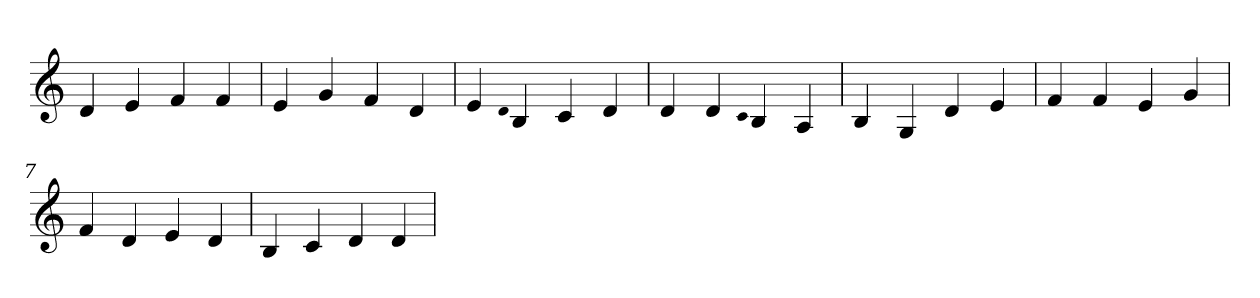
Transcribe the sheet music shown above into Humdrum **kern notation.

**kern
*part1
*staff1
*clefG2
=1
4d
4e
4f
4f
=2
4e
4g
4f
4d
=3
4e
qqd
4B
4c
4d
=4
4d
4d
qqc
4B
4A
=5
4B
4G
4d
4e
=6
4f
4f
4e
4g
=7
4f
4d
4e
4d
=8
4B
4c
4d
4d
=
*-
